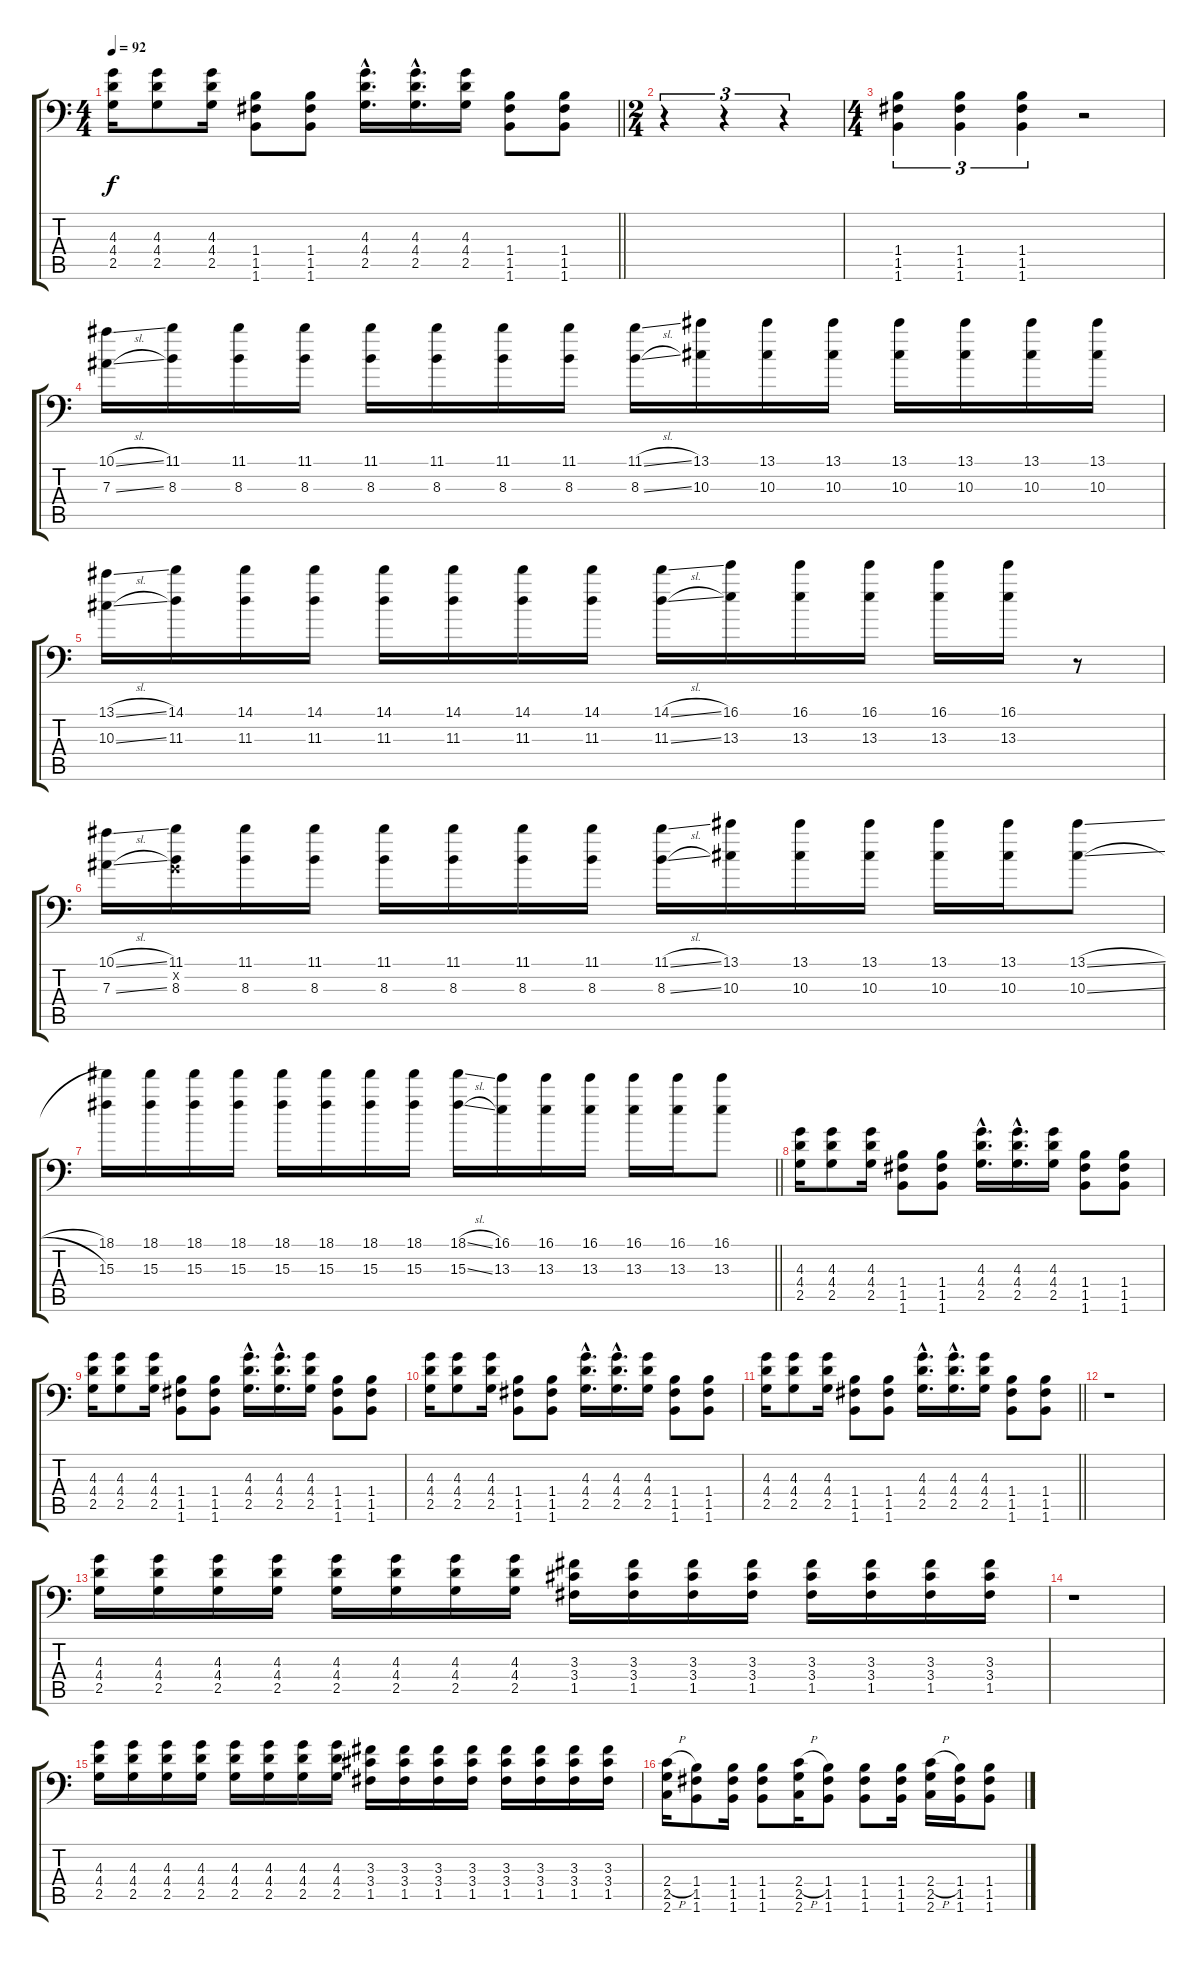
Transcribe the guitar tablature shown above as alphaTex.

\track "" {instrument distortionguitar}
\staff {score tabs}
\tuning (C4 G3 Eb3 Bb2 F2 Bb1) {hide}
\ts (4 4)
\tempo 92
\clef f4
\barLineRight lightlight
\ks c
(4.3 4.4 2.5).16{dy f} (4.3 4.4 2.5).8 (4.3 4.4 2.5).16 (1.4 1.5 1.6).8 (1.4 1.5 1.6).8 (4.3{hac} 4.4{hac} 2.5{hac}).16{d} (4.3{hac} 4.4{hac} 2.5{hac}).16{d} (4.3 4.4 2.5).16 (1.4 1.5 1.6).8 (1.4 1.5 1.6).8 |
\ts (2 4)
r.4{tu (3 2)} r.4{tu (3 2)} r.4{tu (3 2)} |
\ts (4 4)
(1.4 1.5 1.6).4{tu (3 2)} (1.4 1.5 1.6).4{tu (3 2)} (1.4 1.5 1.6).4{tu (3 2)} r.2 |
(10.1{sl} 7.3{sl}).16{volume 11 instrument electricguitarjazz} (11.1 8.3).16 (11.1 8.3).16 (11.1 8.3).16 (11.1 8.3).16 (11.1 8.3).16 (11.1 8.3).16 (11.1 8.3).16 (11.1{sl} 8.3{sl}).16 (13.1 10.3).16 (13.1 10.3).16 (13.1 10.3).16 (13.1 10.3).16 (13.1 10.3).16 (13.1 10.3).16 (13.1 10.3).16 |
(13.1{sl} 10.3{sl}).16 (14.1 11.3).16 (14.1 11.3).16 (14.1 11.3).16 (14.1 11.3).16 (14.1 11.3).16 (14.1 11.3).16 (14.1 11.3).16 (14.1{sl} 11.3{sl}).16 (16.1 13.3).16 (16.1 13.3).16 (16.1 13.3).16 (16.1 13.3).16 (16.1 13.3).16 r.8 |
(10.1{sl} 7.3{sl}).16 (11.1 0.2{x} 8.3).16 (11.1 8.3).16 (11.1 8.3).16 (11.1 8.3).16 (11.1 8.3).16 (11.1 8.3).16 (11.1 8.3).16 (11.1{sl} 8.3{sl}).16 (13.1 10.3).16 (13.1 10.3).16 (13.1 10.3).16 (13.1 10.3).16 (13.1 10.3).16 (13.1{sl} 10.3{sl}).8 |
\barLineRight lightlight
(18.1 15.3).16 (18.1 15.3).16 (18.1 15.3).16 (18.1 15.3).16 (18.1 15.3).16 (18.1 15.3).16 (18.1 15.3).16 (18.1 15.3).16 (18.1{sl} 15.3{sl}).16 (16.1 13.3).16 (16.1 13.3).16 (16.1 13.3).16 (16.1 13.3).16 (16.1 13.3).16 (16.1 13.3).8 |
(4.3 4.4 2.5).16{volume 13 instrument distortionguitar} (4.3 4.4 2.5).8 (4.3 4.4 2.5).16 (1.4 1.5 1.6).8 (1.4 1.5 1.6).8 (4.3{hac} 4.4{hac} 2.5{hac}).16{d} (4.3{hac} 4.4{hac} 2.5{hac}).16{d} (4.3 4.4 2.5).16 (1.4 1.5 1.6).8 (1.4 1.5 1.6).8 |
(4.3 4.4 2.5).16 (4.3 4.4 2.5).8 (4.3 4.4 2.5).16 (1.4 1.5 1.6).8 (1.4 1.5 1.6).8 (4.3{hac} 4.4{hac} 2.5{hac}).16{d} (4.3{hac} 4.4{hac} 2.5{hac}).16{d} (4.3 4.4 2.5).16 (1.4 1.5 1.6).8 (1.4 1.5 1.6).8 |
(4.3 4.4 2.5).16 (4.3 4.4 2.5).8 (4.3 4.4 2.5).16 (1.4 1.5 1.6).8 (1.4 1.5 1.6).8 (4.3{hac} 4.4{hac} 2.5{hac}).16{d} (4.3{hac} 4.4{hac} 2.5{hac}).16{d} (4.3 4.4 2.5).16 (1.4 1.5 1.6).8 (1.4 1.5 1.6).8 |
\barLineRight lightlight
(4.3 4.4 2.5).16 (4.3 4.4 2.5).8 (4.3 4.4 2.5).16 (1.4 1.5 1.6).8 (1.4 1.5 1.6).8 (4.3{hac} 4.4{hac} 2.5{hac}).16{d} (4.3{hac} 4.4{hac} 2.5{hac}).16{d} (4.3 4.4 2.5).16 (1.4 1.5 1.6).8 (1.4 1.5 1.6).8 |
r.1 |
(4.3 4.4 2.5).16 (4.3 4.4 2.5).16 (4.3 4.4 2.5).16 (4.3 4.4 2.5).16 (4.3 4.4 2.5).16 (4.3 4.4 2.5).16 (4.3 4.4 2.5).16 (4.3 4.4 2.5).16 (3.3 3.4 1.5).16 (3.3 3.4 1.5).16 (3.3 3.4 1.5).16 (3.3 3.4 1.5).16 (3.3 3.4 1.5).16 (3.3 3.4 1.5).16 (3.3 3.4 1.5).16 (3.3 3.4 1.5).16 |
r.1 |
(4.3 4.4 2.5).16 (4.3 4.4 2.5).16 (4.3 4.4 2.5).16 (4.3 4.4 2.5).16 (4.3 4.4 2.5).16 (4.3 4.4 2.5).16 (4.3 4.4 2.5).16 (4.3 4.4 2.5).16 (3.3 3.4 1.5).16 (3.3 3.4 1.5).16 (3.3 3.4 1.5).16 (3.3 3.4 1.5).16 (3.3 3.4 1.5).16 (3.3 3.4 1.5).16 (3.3 3.4 1.5).16 (3.3 3.4 1.5).16 |
(2.4{h} 2.5 2.6).16 (1.4 1.5 1.6).8 (1.4 1.5 1.6).16 (1.4 1.5 1.6).8 (2.4{h} 2.5 2.6).16 (1.4 1.5 1.6).8 (1.4 1.5 1.6).8 (1.4 1.5 1.6).16 (2.4{h} 2.5 2.6).16 (1.4 1.5 1.6).16 (1.4 1.5 1.6).8
